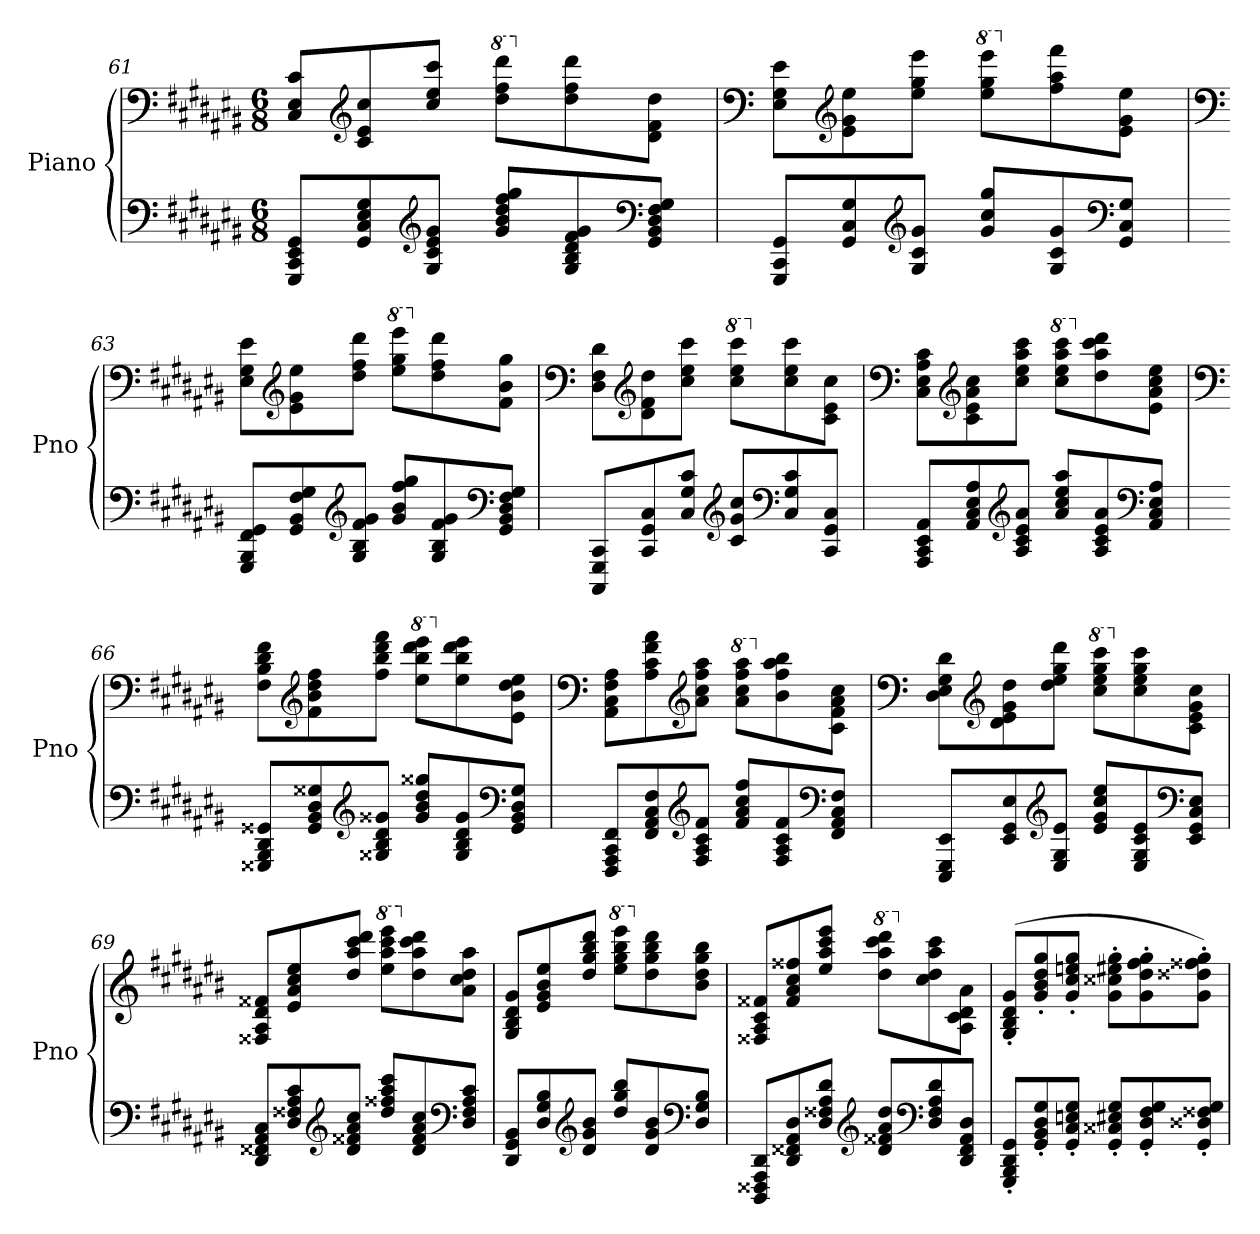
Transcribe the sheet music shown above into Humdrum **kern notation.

**kern	**kern
*part1	*part1
*staff2	*staff1
*I"Piano	*
*I'Pno	*
*clefF4	*clefF4
*k[f#c#g#d#a#e#b#]	*k[f#c#g#d#a#e#b#]
*M6/8	*M6/8
=61	=61
8GGG#/ 8CC#/ 8EE#/ 8GG#/L	8C#/ 8E#/ 8c#/L
*	*clefG2
8GG#/ 8C#/ 8E#/ 8G#/	8c#/ 8e#/ 8cc#/
*clefG2	*
8G#/ 8c#/ 8e#/ 8g#/J	8cc#/ 8ee#/ 8ccc#/J
*	*8va
8g#/ 8b#/ 8dd#/ 8ff#/ 8gg#/L	8ddd#\ 8fff#\ 8dddd#\L
*	*X8va
8G#/ 8B#/ 8d#/ 8f#/ 8g#/	8dd#\ 8ff#\ 8ddd#\
*clefF4	*
8GG#/ 8BB#/ 8D#/ 8F#/ 8G#/J	8d#\ 8f#\ 8dd#\J
=62	=62
*	*clefF4
8GGG#/ 8CC#/ 8GG#/L	8E#\ 8G#\ 8e#\L
*	*clefG2
8GG#/ 8C#/ 8G#/	8e#\ 8g#\ 8ee#\
*clefG2	*
8G#/ 8c#/ 8g#/J	8ee#\ 8gg#\ 8eee#\J
*	*8va
8g#/ 8cc#/ 8gg#/L	8eee#\ 8ggg#\ 8eeee#\L
*	*X8va
8G#/ 8c#/ 8g#/	8ff#\ 8aa#\ 8fff#\
*clefF4	*
8GG#/ 8C#/ 8G#/J	8e#\ 8g#\ 8ee#\J
!!LO:LB:g=z
=63	=63
*	*clefF4
8GGG#/ 8BBB#/ 8FF#/ 8GG#/L	8E#\ 8G#\ 8e#\L
*	*clefG2
8GG#/ 8BB#/ 8F#/ 8G#/	8e#\ 8g#\ 8ee#\
*clefG2	*
8G#/ 8B#/ 8f#/ 8g#/J	8dd#\ 8ff#\ 8ddd#\J
*	*8va
8g#/ 8b#/ 8ff#/ 8gg#/L	8eee#\ 8ggg#\ 8eeee#\L
*	*X8va
8G#/ 8B#/ 8f#/ 8g#/	8dd#\ 8ff#\ 8ddd#\
*clefF4	*
8GG#/ 8BB#/ 8D#/ 8F#/ 8G#/J	8f#\ 8b#\ 8gg#\J
=64	=64
*	*clefF4
8CCC#/ 8GGG#/ 8CC#/L	8D#\ 8F#\ 8d#\L
*	*clefG2
8CC#/ 8GG#/ 8C#/	8d#\ 8f#\ 8dd#\
8C#/ 8G#/ 8c#/J	8cc#\ 8ee#\ 8ccc#\J
*clefG2	*
*	*8va
8c#/ 8g#/ 8cc#/L	8ccc#\ 8eee#\ 8cccc#\L
*clefF4	*
*	*X8va
8C#/ 8G#/ 8c#/	8cc#\ 8ee#\ 8ccc#\
8CC#/ 8GG#/ 8C#/J	8c#\ 8e#\ 8cc#\J
=65	=65
*	*clefF4
8AAA#/ 8CC#/ 8EE#/ 8AA#/L	8C#\ 8E#\ 8A#\ 8c#\L
*	*clefG2
8AA#/ 8C#/ 8E#/ 8A#/	8c#\ 8e#\ 8a#\ 8cc#\
*clefG2	*
8A#/ 8c#/ 8e#/ 8a#/J	8cc#\ 8ee#\ 8aa#\ 8ccc#\J
*	*8va
8a#/ 8cc#/ 8ee#/ 8aa#/L	8ccc#\ 8eee#\ 8aaa#\ 8cccc#\L
*	*X8va
8A#/ 8c#/ 8e#/ 8a#/	8dd#\ 8aa#\ 8ccc#\ 8ddd#\
*clefF4	*
8AA#/ 8C#/ 8E#/ 8A#/J	8e#\ 8a#\ 8cc#\ 8ee#\J
!!LO:PB:g=z
=66	=66
*	*clefF4
8GGG##X/ 8BBB#/ 8DD#/ 8GG##X/L	8F#\ 8B#\ 8d#\ 8f#\L
*	*clefG2
8GG##/ 8BB#/ 8D#/ 8G##X/	8f#\ 8b#\ 8dd#\ 8ff#\
*clefG2	*
8G##X/ 8B#/ 8d#/ 8g##X/J	8ff#\ 8bb#\ 8ddd#\ 8fff#\J
*	*8va
8g##/ 8b#/ 8dd#/ 8gg##X/L	8eee#\ 8bbb#\ 8dddd#\ 8eeee#\L
*	*X8va
8G##/ 8B#/ 8d#/ 8g##/	8ee#\ 8bb#\ 8ddd#\ 8eee#\
*clefF4	*
8GG##/ 8BB#/ 8D#/ 8G##/J	8e#\ 8b#\ 8dd#\ 8ee#\J
=67	=67
*	*clefF4
8FFF#/ 8AAA#/ 8CC#/ 8FF#/L	8AA#\ 8C#\ 8F#\ 8A#\L
8FF#/ 8AA#/ 8C#/ 8F#/	8A#\ 8c#\ 8f#\ 8a#\
*clefG2	*clefG2
8F#/ 8A#/ 8c#/ 8f#/J	8a#\ 8cc#\ 8ff#\ 8aa#\J
*	*8va
8f#/ 8a#/ 8cc#/ 8ff#/L	8aa#\ 8ccc#\ 8fff#\ 8aaa#\L
*	*X8va
8F#/ 8A#/ 8c#/ 8f#/	8b#\ 8ff#\ 8aa#\ 8bb#\
*clefF4	*
8FF#/ 8AA#/ 8C#/ 8F#/J	8c#\ 8f#\ 8a#\ 8cc#\J
=68	=68
*	*clefF4
8EEE#/ 8GGG#/ 8EE#/L	8D#\ 8E#\ 8G#\ 8d#\L
*	*clefG2
8EE#/ 8GG#/ 8E#/	8d#\ 8e#\ 8g#\ 8dd#\
*clefG2	*
8E#/ 8G#/ 8e#/J	8dd#\ 8ee#\ 8gg#\ 8ddd#\J
*	*8va
8e#/ 8g#/ 8cc#/ 8ee#/L	8ccc#\ 8eee#\ 8ggg#\ 8cccc#\L
*	*X8va
8E#/ 8G#/ 8c#/ 8e#/	8cc#\ 8ee#\ 8gg#\ 8ccc#\
*clefF4	*
8EE#/ 8GG#/ 8C#/ 8E#/J	8c#\ 8e#\ 8g#\ 8cc#\J
!!LO:LB:g=z
=69	=69
8DD#/ 8FF##X/ 8AA#/ 8C#/L	8F##X/ 8A#/ 8d#/ 8f##X/L
8D#/ 8F##X/ 8A#/ 8c#/	8e#/ 8a#/ 8cc#/ 8ee#/
*clefG2	*
8d#/ 8f##X/ 8a#/ 8cc#/J	8dd#/ 8aa#/ 8ccc#/ 8ddd#/J
*	*8va
8dd#/ 8ff##X/ 8aa#/ 8ccc#/L	8eee#\ 8aaa#\ 8cccc#\ 8eeee#\L
*	*X8va
8d#/ 8f##/ 8a#/ 8cc#/	8dd#\ 8aa#\ 8ccc#\ 8ddd#\
*clefF4	*
8D#/ 8F##/ 8A#/ 8c#/J	8a#\ 8cc#\ 8dd#\ 8aa#\J
=70	=70
8DD#/ 8GG#/ 8BB#/L	8G#/ 8B#/ 8d#/ 8g#/L
8D#/ 8G#/ 8B#/	8e#/ 8g#/ 8b#/ 8ee#/
*clefG2	*
8d#/ 8g#/ 8b#/J	8dd#/ 8gg#/ 8bb#/ 8ddd#/J
*	*8va
8dd#/ 8gg#/ 8bb#/L	8eee#\ 8ggg#\ 8bbb#\ 8eeee#\L
*	*X8va
8d#/ 8g#/ 8b#/	8dd#\ 8gg#\ 8bb#\ 8ddd#\
*clefF4	*
8D#/ 8G#/ 8B#/J	8b#\ 8dd#\ 8gg#\ 8bb#\J
=71	=71
8DDD#/ 8FFF##X/ 8AAA#/ 8DD#/L	8F##X/ 8A#/ 8c#/ 8f##X/L
8DD#/ 8FF##X/ 8AA#/ 8D#/	8f##/ 8a#/ 8cc#/ 8ff##X/
8D#/ 8F##X/ 8A#/ 8d#/J	8ee#/ 8aa#/ 8ccc#/ 8eee#/J
*clefG2	*
*	*8va
8d#/ 8f##X/ 8a#/ 8dd#/L	8ddd#\ 8aaa#\ 8cccc#\ 8dddd#\L
*clefF4	*
*	*X8va
8D#/ 8F##/ 8A#/ 8d#/	8cc#\ 8dd#\ 8aa#\ 8ccc#\
8DD#/ 8FF##/ 8AA#/ 8D#/J	8A#\ 8c#\ 8d#\ 8a#\J
!!LO:LB:g=z
=72	=72
8GGG#/' 8BBB#/' 8DD#/' 8GG#/'L	(8G#/' 8B#/' 8d#/' 8g#/'L
8GG#/' 8BB#/' 8D#/' 8G#/'	8g#/' 8b#/' 8dd#/' 8gg#/'
8GG#/' 8C#/' 8En/' 8G#/'J	8g#/' 8cc#/' 8een/' 8gg#/'J
8GG#/' 8C##X/' 8E#X/' 8G#/'L	8g#\' 8cc##X\' 8ee#X\' 8gg#\'L
8GG#/' 8D#/' 8F#/' 8G#/'	8g#\' 8dd#\' 8ff#\' 8gg#\'
8GG#/' 8D##X/' 8F##X/' 8G#/'J	8g#\' 8dd##X\' 8ff##X\' 8gg#\'J)
=	=
*-	*-
